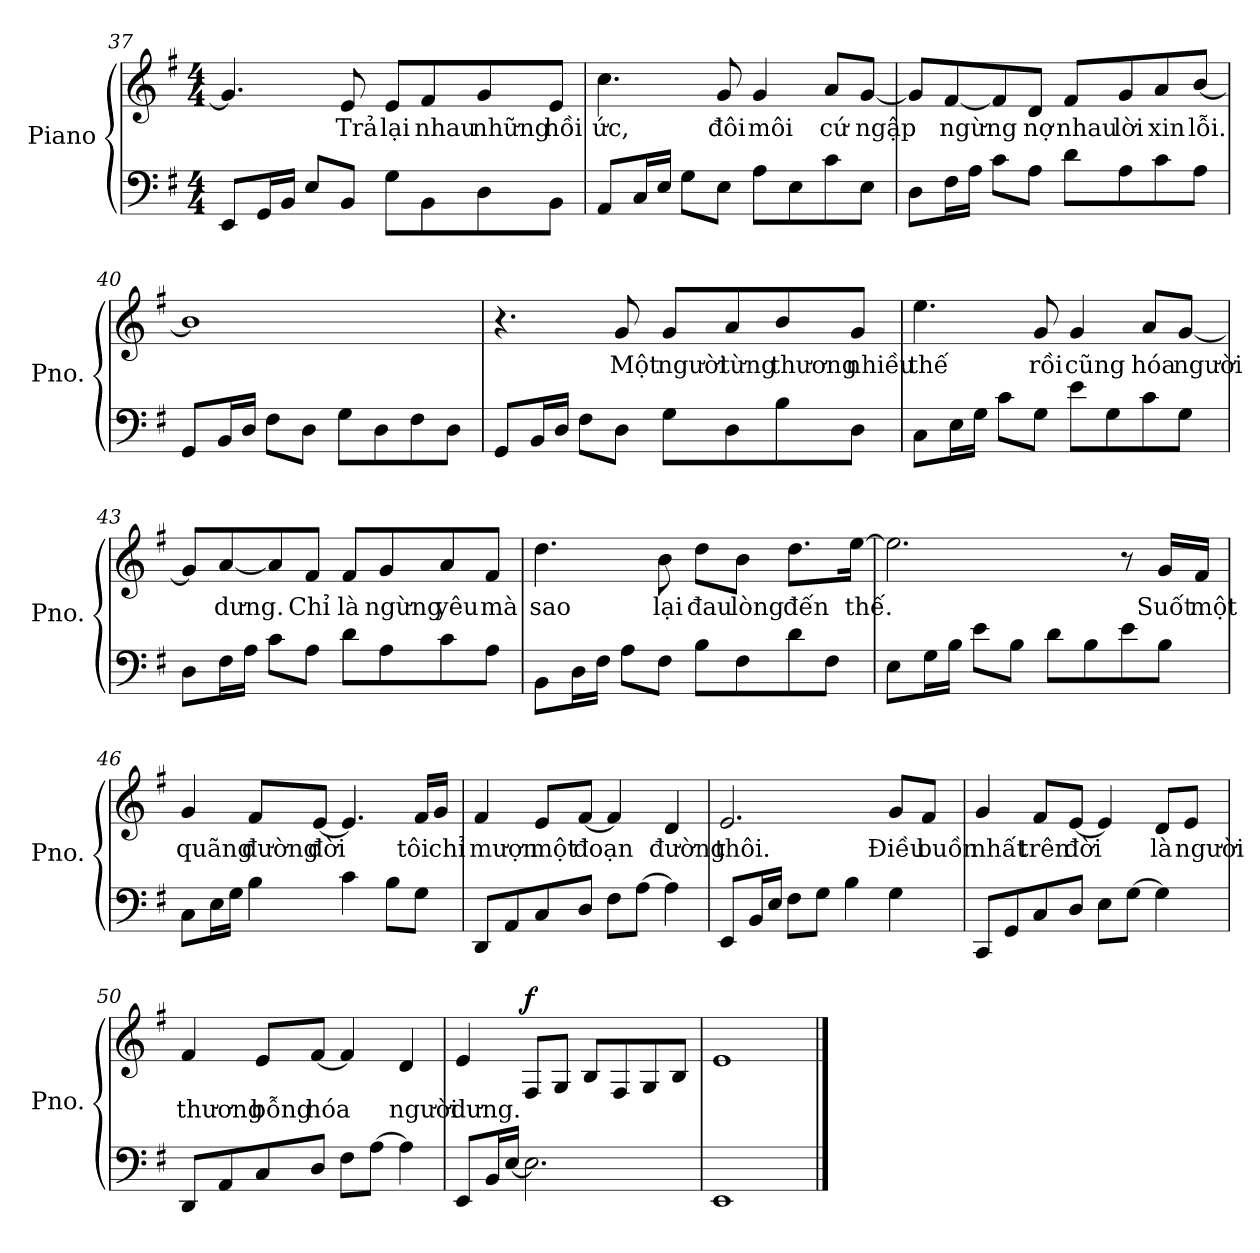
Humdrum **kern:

**kern	**kern	**text	**dynam
*part1	*part1	*part1	*part1
*staff2	*staff1	*staff1	*staff1/2
*I"Piano	*	*	*
*I'Pno.	*	*	*
!!LO:LB:g=z
*clefF4	*clefG2	*	*
*k[f#]	*k[f#]	*	*
*M4/4	*M4/4	*	*
=37	=37	=37	=37
8EE/L	4.g/]	.	.
16GG/L	.	.	.
16BB/JJ	.	.	.
8E/L	.	.	.
!	!	!LO:LY:b	!
8BB/J	8e/	Trả	.
!	!	!LO:LY:b	!
8G\L	8e/L	lại	.
!	!	!LO:LY:b	!
8BB\	8f#/	nhau	.
!	!	!LO:LY:b	!
8D\	8g/	những	.
!	!	!LO:LY:b	!
8BB\J	8e/J	hồi	.
=38	=38	=38	=38
!	!	!LO:LY:b	!
8AA/L	4.cc\	ức,	.
16C/L	.	.	.
16E/JJ	.	.	.
8G\L	.	.	.
!	!	!LO:LY:b	!
8E\J	8g/	đôi	.
!	!	!LO:LY:b	!
8A\L	4g/	môi	.
8E\	.	.	.
!	!	!LO:LY:b	!
8c\	8a/L	cứ	.
!	!	!LO:LY:b	!
8E\J	[8g/J	ngập	.
!!LO:LB:g=z
=39	=39	=39	=39
8D\L	8g/L]	.	.
!	!	!LO:LY:b	!
16F#\L	[8f#/	ngừng	.
16A\JJ	.	.	.
8c\L	8f#/]	.	.
!	!	!LO:LY:b	!
8A\J	8d/J	nợ	.
!	!	!LO:LY:b	!
8d\L	8f#/L	nhau	.
!	!	!LO:LY:b	!
8A\	8g/	lời	.
!	!	!LO:LY:b	!
8c\	8a/	xin	.
!	!	!LO:LY:b	!
8A\J	[8b/J	lỗi.	.
=40	=40	=40	=40
8GG/L	1b]	.	.
16BB/L	.	.	.
16D/JJ	.	.	.
8F#\L	.	.	.
8D\J	.	.	.
8G\L	.	.	.
8D\	.	.	.
8F#\	.	.	.
8D\J	.	.	.
!!LO:LB:g=z
=41	=41	=41	=41
8GG/L	4.r	.	.
16BB/L	.	.	.
16D/JJ	.	.	.
8F#\L	.	.	.
!	!	!LO:LY:b	!
8D\J	8g/	Một	.
!	!	!LO:LY:b	!
8G\L	8g/L	người	.
!	!	!LO:LY:b	!
8D\	8a/	từng	.
!	!	!LO:LY:b	!
8B\	8b/	thương	.
!	!	!LO:LY:b	!
8D\J	8g/J	nhiều	.
=42	=42	=42	=42
!	!	!LO:LY:b	!
8C\L	4.ee\	thế	.
16E\L	.	.	.
16G\JJ	.	.	.
8c\L	.	.	.
!	!	!LO:LY:b	!
8G\J	8g/	rồi	.
!	!	!LO:LY:b	!
8e\L	4g/	cũng	.
8G\	.	.	.
!	!	!LO:LY:b	!
8c\	8a/L	hóa	.
!	!	!LO:LY:b	!
8G\J	[8g/J	người	.
!!LO:LB:g=z
=43	=43	=43	=43
8D\L	8g/L]	.	.
!	!	!LO:LY:b	!
16F#\L	[8a/	dưng.	.
16A\JJ	.	.	.
8c\L	8a/]	.	.
!	!	!LO:LY:b	!
8A\J	8f#/J	Chỉ	.
!	!	!LO:LY:b	!
8d\L	8f#/L	là	.
!	!	!LO:LY:b	!
8A\	8g/	ngừng	.
!	!	!LO:LY:b	!
8c\	8a/	yêu	.
!	!	!LO:LY:b	!
8A\J	8f#/J	mà	.
=44	=44	=44	=44
!	!	!LO:LY:b	!
8BB\L	4.dd\	sao	.
16D\L	.	.	.
16F#\JJ	.	.	.
8A\L	.	.	.
!	!	!LO:LY:b	!
8F#\J	8b\	lại	.
!	!	!LO:LY:b	!
8B\L	8dd\L	đau	.
!	!	!LO:LY:b	!
8F#\	8b\J	lòng	.
!	!	!LO:LY:b	!
8d\	8.dd\L	đến	.
8F#\J	.	.	.
!	!	!LO:LY:b	!
.	[16ee\Jk	thế.	.
!!LO:PB:g=z
=45	=45	=45	=45
8E\L	2.ee\]	.	.
16G\L	.	.	.
16B\JJ	.	.	.
8e\L	.	.	.
8B\J	.	.	.
8d\L	.	.	.
8B\	.	.	.
8e\	8r	.	.
!	!	!LO:LY:b	!
8B\J	16g/LL	Suốt	.
!	!	!LO:LY:b	!
.	16f#/JJ	một	.
=46	=46	=46	=46
!	!	!LO:LY:b	!
8C\L	4g/	quãng	.
16E\L	.	.	.
16G\JJ	.	.	.
!	!	!LO:LY:b	!
4B\	8f#/L	đường	.
!	!	!LO:LY:b	!
.	[8e/J	đời	.
4c\	4.e/]	.	.
8B\L	.	.	.
!	!	!LO:LY:b	!
8G\J	16f#/LL	tôi	.
!	!	!LO:LY:b	!
.	16g/JJ	chỉ	.
!!LO:LB:g=z
=47	=47	=47	=47
!	!	!LO:LY:b	!
8DD/L	4f#/	mượn	.
8AA/	.	.	.
!	!	!LO:LY:b	!
8C/	8e/L	một	.
!	!	!LO:LY:b	!
8D/J	[8f#/J	đoạn	.
8F#\L	4f#/]	.	.
[8A\J	.	.	.
!	!	!LO:LY:b	!
4A\]	4d/	đường	.
=48	=48	=48	=48
!	!	!LO:LY:b	!
8EE/L	2.e/	thôi.	.
16BB/L	.	.	.
16E/JJ	.	.	.
8F#\L	.	.	.
8G\J	.	.	.
4B\	.	.	.
!	!	!LO:LY:b	!
4G\	8g/L	Điều	.
!	!	!LO:LY:b	!
.	8f#/J	buồn	.
!!LO:LB:g=z
=49	=49	=49	=49
!	!	!LO:LY:b	!
8CC/L	4g/	nhất	.
8GG/	.	.	.
!	!	!LO:LY:b	!
8C/	8f#/L	trên	.
!	!	!LO:LY:b	!
8D/J	[8e/J	đời	.
8E\L	4e/]	.	.
[8G\J	.	.	.
!	!	!LO:LY:b	!
4G\]	8d/L	là	.
!	!	!LO:LY:b	!
.	8e/J	người	.
=50	=50	=50	=50
!	!	!LO:LY:b	!
8DD/L	4f#/	thương	.
8AA/	.	.	.
!	!	!LO:LY:b	!
8C/	8e/L	bỗng	.
!	!	!LO:LY:b	!
8D/J	[8f#/J	hóa	.
8F#\L	4f#/]	.	.
[8A\J	.	.	.
!	!	!LO:LY:b	!
4A\]	4d/	người	.
!!LO:LB:g=z
=51	=51	=51	=51
!	!	!LO:LY:b	!
8EE/L	4e/	dưng.	.
16BB/L	.	.	.
[16E/JJ	.	.	.
!	!	!	!LO:DY:b
2.E\]	8F#/L	.	f
.	8G/J	.	.
.	8B/L	.	.
.	8F#/	.	.
.	8G/	.	.
.	8B/J	.	.
=52	=52	=52	=52
1EE	1e	.	.
==	==	==	==
*-	*-	*-	*-
